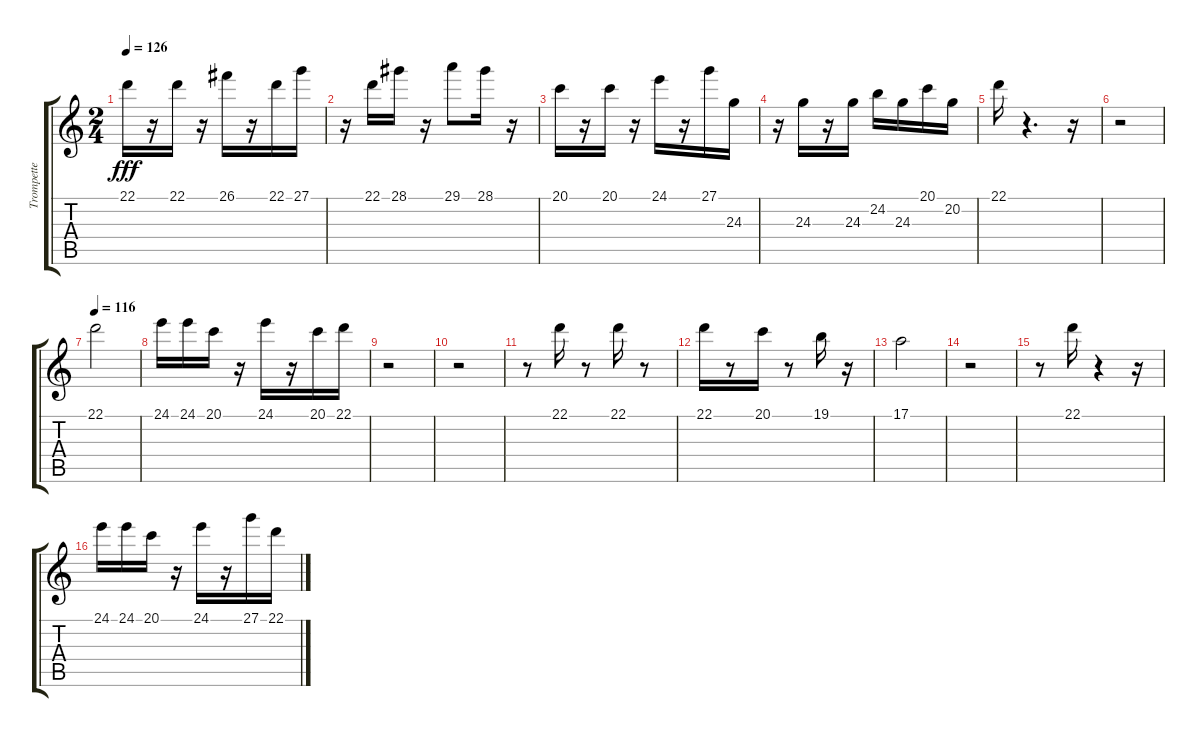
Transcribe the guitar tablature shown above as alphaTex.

\track ("Trompette Kojote" "Trompette ") {instrument trumpet}
\staff {score tabs}
\tuning (E4 B3 G3 D3 A2 E2) {hide}
\ts (2 4)
\tempo 126
\clef g2
\ks c
22.1.16{dy fff} r.16 22.1.16 r.16 26.1.16 r.16 22.1.16 27.1.16 |
r.16 22.1.16 28.1.16 r.16 29.1.8 28.1.16 r.16 |
20.1.16 r.16 20.1.16 r.16 24.1.16 r.16 27.1.16 24.3.16 |
r.16 24.3.16 r.16 24.3.16 24.2.16 24.3.16 20.1.16 20.2.16 |
22.1.16 r.4{d} r.16 |
r.2 |
\tempo 116
22.1.2 |
24.1.16 24.1.16 20.1.16 r.16 24.1.16 r.16 20.1.16 22.1.16 |
r.2 |
r.2 |
r.8 22.1.16 r.8 22.1.16 r.8 |
22.1.16 r.8 20.1.16 r.8 19.1.16 r.16 |
17.1.2 |
r.2 |
r.8 22.1.16 r.4 r.16 |
24.1.16 24.1.16 20.1.16 r.16 24.1.16 r.16 27.1.16 22.1.16
